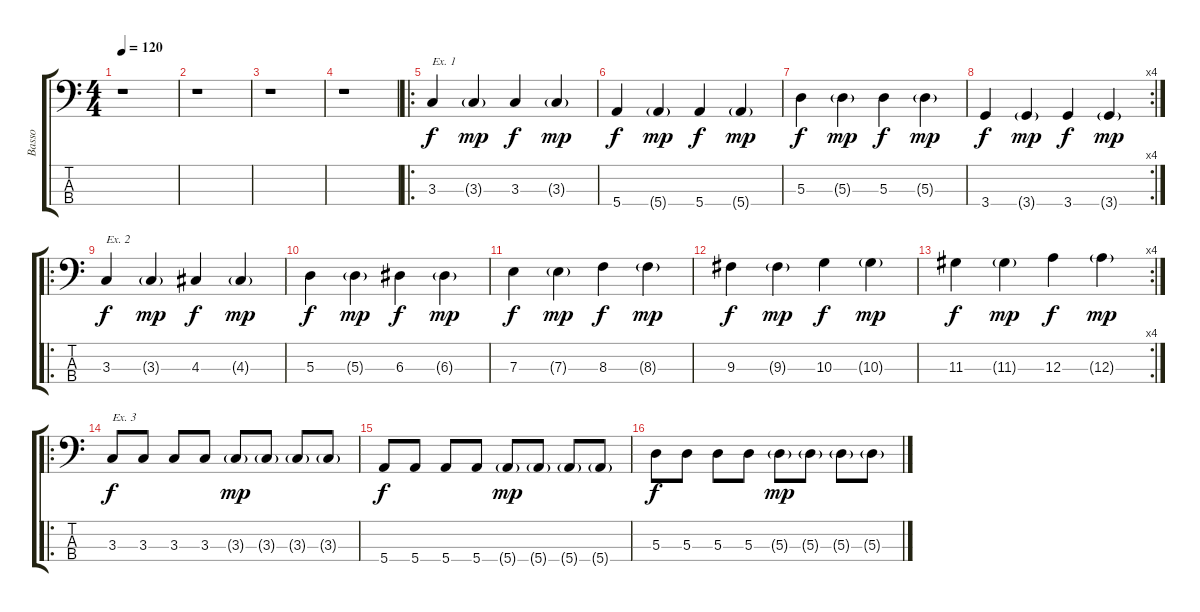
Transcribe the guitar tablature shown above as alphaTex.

\track ("Basso" "Basso") {instrument electricbassfinger}
\staff {score tabs}
\tuning (G2 D2 A1 E1) {hide}
\ts (4 4)
\tempo 120
\clef f4
\ks c
r.1{dy f instrument electricbassfinger} |
r.1 |
r.1 |
r.1 |
\ro
3.3.4{txt "Ex. 1"} 3.3{g}.4{dy mp} 3.3.4{dy f} 3.3{g}.4{dy mp} |
5.4.4{dy f} 5.4{g}.4{dy mp} 5.4.4{dy f} 5.4{g}.4{dy mp} |
5.3.4{dy f} 5.3{g}.4{dy mp} 5.3.4{dy f} 5.3{g}.4{dy mp} |
\rc 4
3.4.4{dy f} 3.4{g}.4{dy mp} 3.4.4{dy f} 3.4{g}.4{dy mp} |
\ro
3.3.4{txt "Ex. 2" dy f} 3.3{g}.4{dy mp} 4.3.4{dy f} 4.3{g}.4{dy mp} |
5.3.4{dy f} 5.3{g}.4{dy mp} 6.3.4{dy f} 6.3{g}.4{dy mp} |
7.3.4{dy f} 7.3{g}.4{dy mp} 8.3.4{dy f} 8.3{g}.4{dy mp} |
9.3.4{dy f} 9.3{g}.4{dy mp} 10.3.4{dy f} 10.3{g}.4{dy mp} |
\rc 4
11.3.4{dy f} 11.3{g}.4{dy mp} 12.3.4{dy f} 12.3{g}.4{dy mp} |
\ro
3.3.8{txt "Ex. 3" dy f} 3.3.8 3.3.8 3.3.8 3.3{g}.8{dy mp} 3.3{g}.8 3.3{g}.8 3.3{g}.8 |
5.4.8{dy f} 5.4.8 5.4.8 5.4.8 5.4{g}.8{dy mp} 5.4{g}.8 5.4{g}.8 5.4{g}.8 |
5.3.8{dy f} 5.3.8 5.3.8 5.3.8 5.3{g}.8{dy mp} 5.3{g}.8 5.3{g}.8 5.3{g}.8
